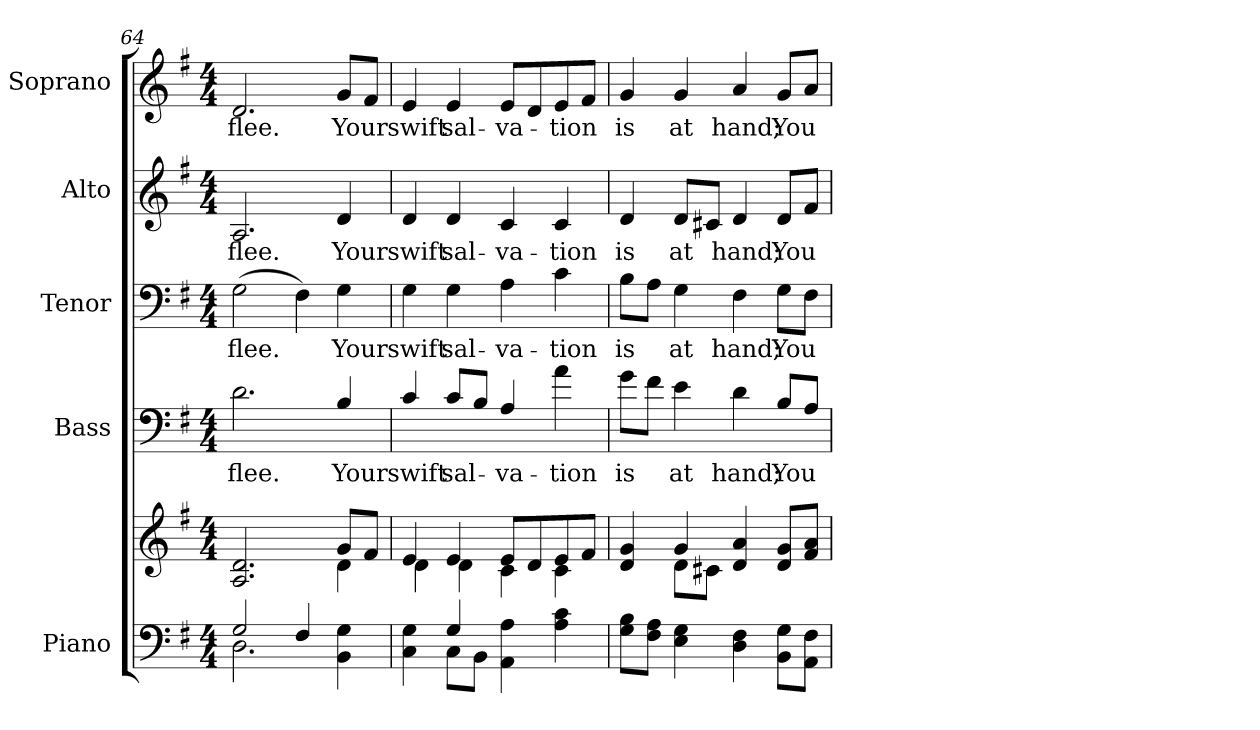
**kern	**kern	**kern	**text	**kern	**text	**kern	**text	**kern	**text
*part5	*part5	*part4	*part4	*part3	*part3	*part2	*part2	*part1	*part1
*staff6	*staff5	*staff4	*staff4	*staff3	*staff3	*staff2	*staff2	*staff1	*staff1
*I"Piano	*	*I"Bass	*	*I"Tenor	*	*I"Alto	*	*I"Soprano	*
*clefF4	*clefG2	*clefF4	*	*clefF4	*	*clefG2	*	*clefG2	*
*	*	*ITrd7c12	*	*	*	*	*	*	*
*k[f#]	*k[f#]	*k[f#]	*	*k[f#]	*	*k[f#]	*	*k[f#]	*
*G:	*G:	*G:	*	*G:	*	*G:	*	*G:	*
*M4/4	*M4/4	*M4/4	*	*M4/4	*	*M4/4	*	*M4/4	*
=64	=64	=64	=64	=64	=64	=64	=64	=64	=64
*^	*^	*	*	*	*	*	*	*	*
!	!	!	!	!	!LO:LY:b:color=#000000	!	!	!	!	!	!
!	!	!	!	!	!	!	!LO:LY:b:color=#000000	!	!	!	!
!	!	!	!	!	!	!	!	!	!LO:LY:b:color=#000000	!	!
!	!	!	!	!	!	!	!	!	!	!	!LO:LY:b:color=#000000
2Gi/	2.Di\	2.Ai/ 2.di	2ryy	2.Di\	flee.	(2Gi\	flee.	2.Ai/	flee.	2.di/	flee.
4F#i/	.	.	4ryy	.	.	4F#i\)	.	.	.	.	.
!	!	!	!	!	!LO:LY:b:color=#000000	!	!	!	!	!	!
!	!	!	!	!	!	!	!LO:LY:b:color=#000000	!	!	!	!
!	!	!	!	!	!	!	!	!	!LO:LY:b:color=#000000	!	!
!	!	!	!	!	!	!	!	!	!	!	!LO:LY:b:color=#000000
4BBi\ 4Gi	4ryy	8gi/L	4di\	4BBi/	Your	4Gi\	Your	4di/	Your	8gi/L	Your
.	.	8f#i/J	.	.	.	.	.	.	.	8f#i/J	.
=65	=65	=65	=65	=65	=65	=65	=65	=65	=65	=65	=65
!	!	!	!	!	!LO:LY:b:color=#000000	!	!	!	!	!	!
!	!	!	!	!	!	!	!LO:LY:b:color=#000000	!	!	!	!
!	!	!	!	!	!	!	!	!	!LO:LY:b:color=#000000	!	!
!	!	!	!	!	!	!	!	!	!	!	!LO:LY:b:color=#000000
4Ci\ 4Gi	4ryy	4ei/	4di\	4Ci/	swift	4Gi\	swift	4di/	swift	4ei/	swift
!	!	!	!	!	!LO:LY:b:color=#000000	!	!	!	!	!	!
!	!	!	!	!	!	!	!LO:LY:b:color=#000000	!	!	!	!
!	!	!	!	!	!	!	!	!	!LO:LY:b:color=#000000	!	!
!	!	!	!	!	!	!	!	!	!	!	!LO:LY:b:color=#000000
4Gi/	8Ci\L	4ei/	4di\	8Ci/L	sal-	4Gi\	sal-	4di/	sal-	4ei/	sal-
.	8BBi\J	.	.	8BBi/J	.	.	.	.	.	.	.
!	!	!	!	!	!LO:LY:b:color=#000000	!	!	!	!	!	!
!	!	!	!	!	!	!	!LO:LY:b:color=#000000	!	!	!	!
!	!	!	!	!	!	!	!	!	!LO:LY:b:color=#000000	!	!
!	!	!	!	!	!	!	!	!	!	!	!LO:LY:b:color=#000000
4AAi\ 4Ai	2ryy	8ei/L	4ci\	4AAi/	-va-	4Ai\	-va-	4ci/	-va-	8ei/L	-va-
.	.	8di/	.	.	.	.	.	.	.	8di/	.
!	!	!	!	!	!LO:LY:b:color=#000000	!	!	!	!	!	!
!	!	!	!	!	!	!	!LO:LY:b:color=#000000	!	!	!	!
!	!	!	!	!	!	!	!	!	!LO:LY:b:color=#000000	!	!
!	!	!	!	!	!	!	!	!	!	!	!LO:LY:b:color=#000000
4Ai\ 4ci	.	8ei/	4ci\	4Ai\	-tion	4ci\	-tion	4ci/	-tion	8ei/	-tion
.	.	8f#i/J	.	.	.	.	.	.	.	8f#i/J	.
!!LO:PB:g=z
=66	=66	=66	=66	=66	=66	=66	=66	=66	=66	=66	=66
!	!	!	!	!	!LO:LY:b:color=#000000	!	!	!	!	!	!
!	!	!	!	!	!	!	!LO:LY:b:color=#000000	!	!	!	!
!	!	!	!	!	!	!	!	!	!LO:LY:b:color=#000000	!	!
!	!	!	!	!	!	!	!	!	!	!	!LO:LY:b:color=#000000
8Gi\ 8BiL	4ryy	4di/ 4gi	4ryy	8Gi\L	is	8Bi\L	is	4di/	is	4gi/	is
8F#i\ 8AiJ	.	.	.	8F#i\J	.	8Ai\J	.	.	.	.	.
!	!	!	!	!	!LO:LY:b:color=#000000	!	!	!	!	!	!
!	!	!	!	!	!	!	!LO:LY:b:color=#000000	!	!	!	!
!	!	!	!	!	!	!	!	!	!LO:LY:b:color=#000000	!	!
!	!	!	!	!	!	!	!	!	!	!	!LO:LY:b:color=#000000
4Ei\ 4Gi	4ryy	4gi/	8di\L	4Ei\	at	4Gi\	at	8di/L	at	4gi/	at
.	.	.	8c#Xi\J	.	.	.	.	8c#Xi/J	.	.	.
!	!	!	!	!	!LO:LY:b:color=#000000	!	!	!	!	!	!
!	!	!	!	!	!	!	!LO:LY:b:color=#000000	!	!	!	!
!	!	!	!	!	!	!	!	!	!LO:LY:b:color=#000000	!	!
!	!	!	!	!	!	!	!	!	!	!	!LO:LY:b:color=#000000
4Di\ 4F#i	4ryy	4di/ 4ai	2ryy	4Di\	hand;	4F#i\	hand;	4di/	hand;	4ai/	hand;
!	!	!	!	!	!LO:LY:b:color=#000000	!	!	!	!	!	!
!	!	!	!	!	!	!	!LO:LY:b:color=#000000	!	!	!	!
!	!	!	!	!	!	!	!	!	!LO:LY:b:color=#000000	!	!
!	!	!	!	!	!	!	!	!	!	!	!LO:LY:b:color=#000000
8BBi\ 8GiL	4ryy	8di/ 8giL	.	8BBi/L	You	8Gi\L	You	8di/L	You	8gi/L	You
8AAi\ 8F#iJ	.	8f#i/ 8aiJ	.	8AAi/J	.	8F#i\J	.	8f#i/J	.	8ai/J	.
*v	*v	*	*	*	*	*	*	*	*	*	*
*	*v	*v	*	*	*	*	*	*	*	*
=	=	=	=	=	=	=	=	=	=
*-	*-	*-	*-	*-	*-	*-	*-	*-	*-
